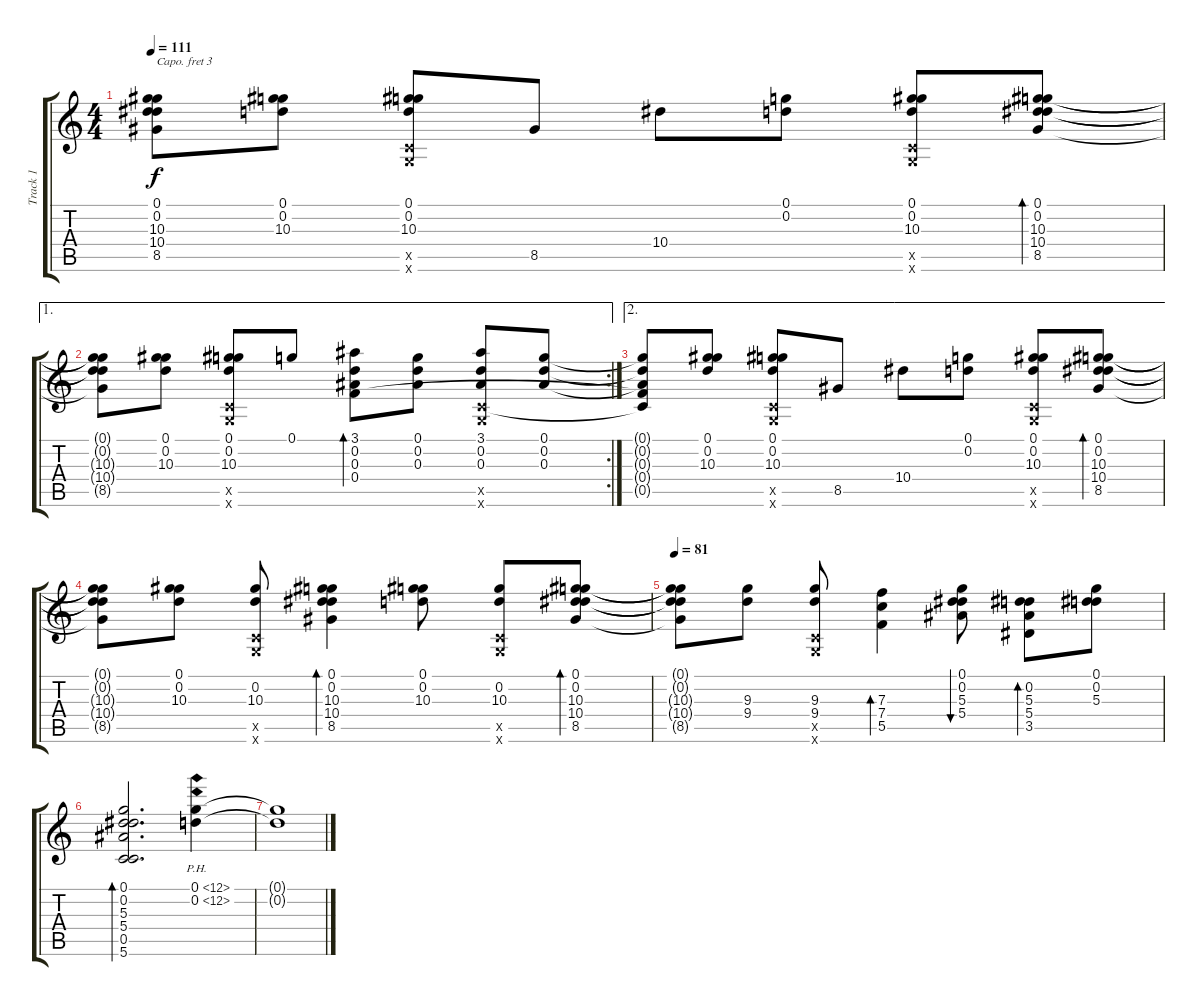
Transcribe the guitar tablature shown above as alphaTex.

\track ("Track 1" "Track 1") {instrument acousticguitarsteel}
\staff {score tabs}
\capo 3
\tuning (E4 B3 G3 D3 A2 E2) {hide}
\ts (4 4)
\tempo 111
\clef g2
\ks c
(0.1{t} 0.2{t} 10.3{t} 10.4{t} 8.5{t}).8{dy f} (0.1 0.2 10.3).8 (0.1 0.2 10.3 0.5{x} 0.6{x}).8 8.5.8 10.4.8 (0.1 0.2).8 (0.1 0.2 10.3 0.5{x} 0.6{x}).8 (0.1 0.2 10.3 10.4 8.5).8{bd 60} |
\ae 1
\rc 2
(0.1{t} 0.2{t} 10.3{t} 10.4{t} 8.5{t}).8 (0.1 0.2 10.3).8 (0.1 0.2 10.3 0.5{x} 0.6{x}).8 0.1.8 (3.1 0.2 0.3 0.4).8{bd 60} (0.1 0.2 0.3).8 (3.1 0.2 0.3 0.5{x} 0.6{x}).8 (0.1 0.2 0.3).8 |
\ae 2
(0.1{t} 0.2{t} 0.3{t} 0.4{t} 0.5{t}).8 (0.1 0.2 10.3).8 (0.1 0.2 10.3 0.5{x} 0.6{x}).8 8.5.8 10.4.8 (0.1 0.2).8 (0.1 0.2 10.3 0.5{x} 0.6{x}).8 (0.1 0.2 10.3 10.4 8.5).8{bd 60} |
(0.1{t} 0.2{t} 10.3{t} 10.4{t} 8.5{t}).8 (0.1 0.2 10.3).8 (0.2 10.3 0.5{x} 0.6{x}).8 (0.1 0.2 10.3 10.4 8.5).4{bd 60} (0.1 0.2 10.3).8 (0.2 10.3 0.5{x} 0.6{x}).8 (0.1 0.2 10.3 10.4 8.5).8{bd 60} |
\tempo 81
(0.1{t} 0.2{t} 10.3{t} 10.4{t} 8.5{t}).8 (9.3 9.4).8 (9.3 9.4 0.5{x} 0.6{x}).8 (7.3 7.4 5.5).4{bd 60} (0.1 0.2 5.3 5.4).8{bu 60} (0.2 5.3 5.4 3.5).8{bd 60} (0.1 0.2 5.3).8 |
(0.1 0.2 5.3 5.4 0.5 5.6).2{d bd 240} (0.1{ph 12} 0.2{ph 12}).4 |
(0.1{t} 0.2{t}).1
